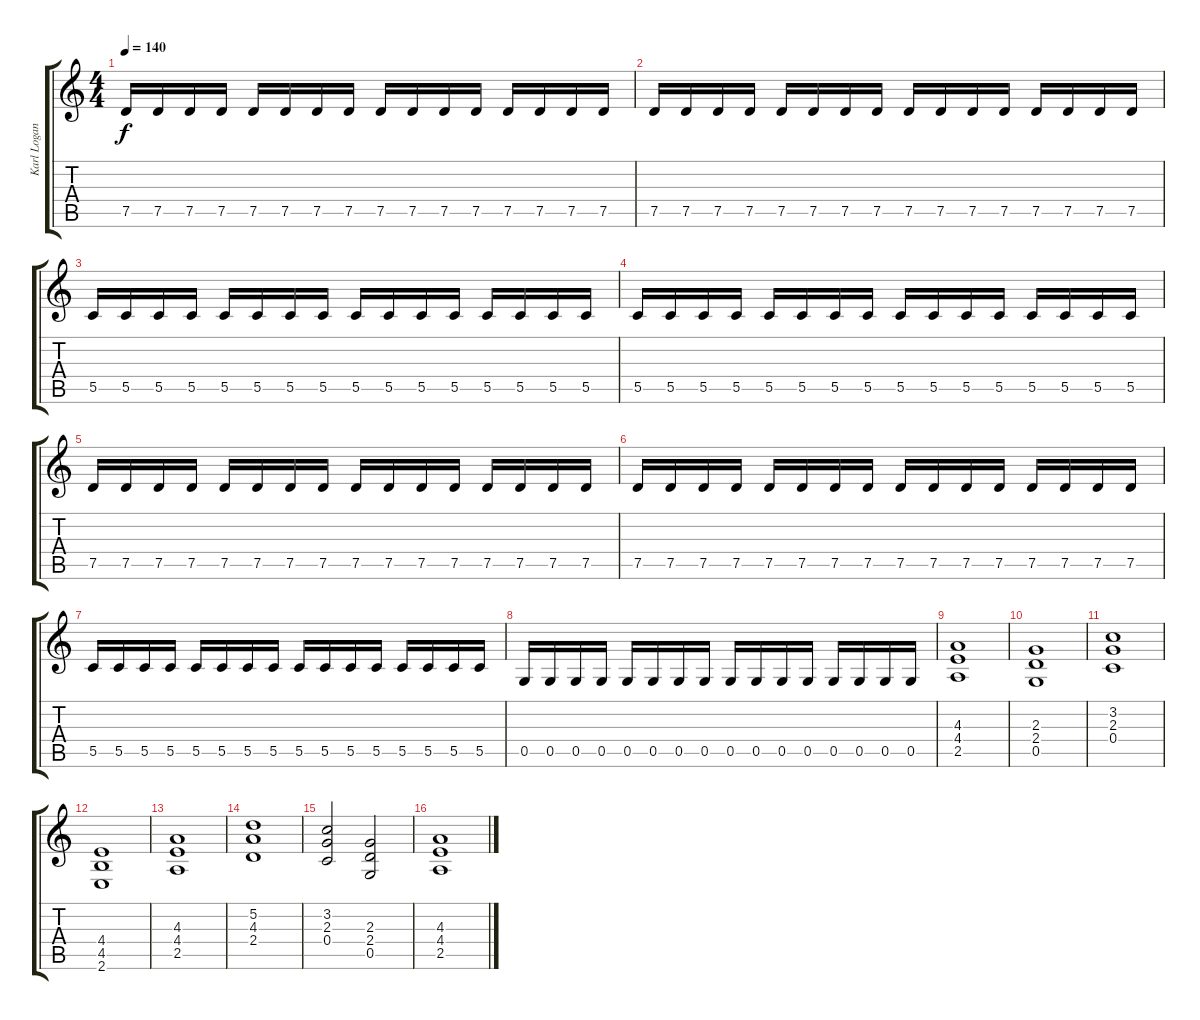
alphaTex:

\track ("Karl Logan(Rhytm Guitar)" "Karl Logan") {instrument distortionguitar}
\staff {score tabs}
\tuning (D4 A3 F3 C3 G2 D2) {hide}
\ts (4 4)
\tempo 140
\clef g2
\ks c
7.5.16{dy f} 7.5.16 7.5.16 7.5.16 7.5.16 7.5.16 7.5.16 7.5.16 7.5.16 7.5.16 7.5.16 7.5.16 7.5.16 7.5.16 7.5.16 7.5.16 |
7.5.16 7.5.16 7.5.16 7.5.16 7.5.16 7.5.16 7.5.16 7.5.16 7.5.16 7.5.16 7.5.16 7.5.16 7.5.16 7.5.16 7.5.16 7.5.16 |
5.5.16 5.5.16 5.5.16 5.5.16 5.5.16 5.5.16 5.5.16 5.5.16 5.5.16 5.5.16 5.5.16 5.5.16 5.5.16 5.5.16 5.5.16 5.5.16 |
5.5.16 5.5.16 5.5.16 5.5.16 5.5.16 5.5.16 5.5.16 5.5.16 5.5.16 5.5.16 5.5.16 5.5.16 5.5.16 5.5.16 5.5.16 5.5.16 |
7.5.16 7.5.16 7.5.16 7.5.16 7.5.16 7.5.16 7.5.16 7.5.16 7.5.16 7.5.16 7.5.16 7.5.16 7.5.16 7.5.16 7.5.16 7.5.16 |
7.5.16 7.5.16 7.5.16 7.5.16 7.5.16 7.5.16 7.5.16 7.5.16 7.5.16 7.5.16 7.5.16 7.5.16 7.5.16 7.5.16 7.5.16 7.5.16 |
5.5.16 5.5.16 5.5.16 5.5.16 5.5.16 5.5.16 5.5.16 5.5.16 5.5.16 5.5.16 5.5.16 5.5.16 5.5.16 5.5.16 5.5.16 5.5.16 |
0.5.16 0.5.16 0.5.16 0.5.16 0.5.16 0.5.16 0.5.16 0.5.16 0.5.16 0.5.16 0.5.16 0.5.16 0.5.16 0.5.16 0.5.16 0.5.16 |
(4.3 4.4 2.5).1 |
(2.3 2.4 0.5).1 |
(3.2 2.3 0.4).1 |
(4.4 4.5 2.6).1 |
(4.3 4.4 2.5).1 |
(5.2 4.3 2.4).1 |
(3.2 2.3 0.4).2 (2.3 2.4 0.5).2 |
(4.3 4.4 2.5).1
